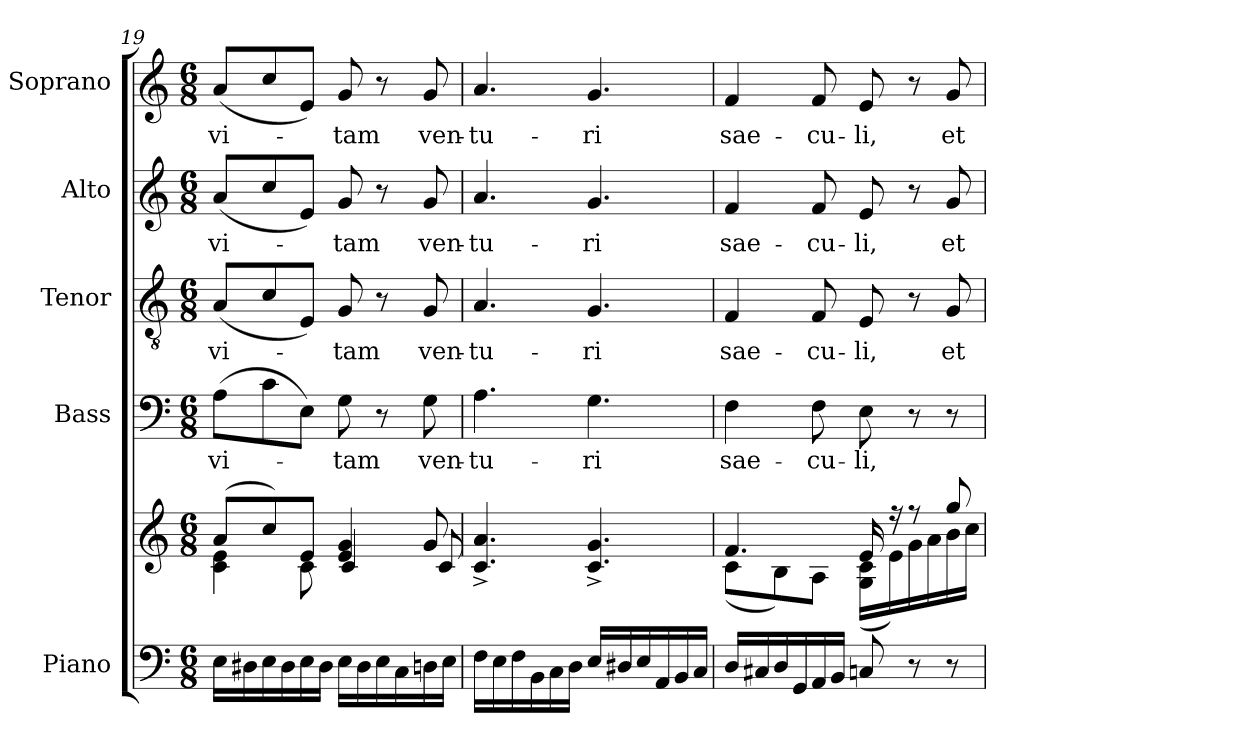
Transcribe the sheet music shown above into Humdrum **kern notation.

**kern	**kern	**kern	**text	**kern	**text	**kern	**text	**kern	**text
*part5	*part5	*part4	*part4	*part3	*part3	*part2	*part2	*part1	*part1
*staff6	*staff5	*staff4	*staff4	*staff3	*staff3	*staff2	*staff2	*staff1	*staff1
*I"Piano	*	*I"Bass	*	*I"Tenor	*	*I"Alto	*	*I"Soprano	*
*I'Pno.	*	*I'B.	*	*I'T.	*	*I'A.	*	*I'S.	*
*clefF4	*clefG2	*clefF4	*	*clefGv2	*	*clefG2	*	*clefG2	*
*k[]	*k[]	*k[]	*	*k[]	*	*k[]	*	*k[]	*
*M6/8	*M6/8	*M6/8	*	*M6/8	*	*M6/8	*	*M6/8	*
=19	=19	=19	=19	=19	=19	=19	=19	=19	=19
*	*^	*	*	*	*	*	*	*	*
!	!	!	!	!LO:LY:b	!	!LO:LY:b	!	!LO:LY:b	!	!LO:LY:b
16E\LL	(>8a/L	4c\ 4e\	(>8A\L	vi-	(<8A/L	vi-	(<8a/L	vi-	(<8a/L	vi-
16D#X\	.	.	.	.	.	.	.	.	.	.
16E\	8cc/)	.	8c\	.	8c/	.	8cc/	.	8cc/	.
16D#\	.	.	.	.	.	.	.	.	.	.
16E\	8e/J	8c\	8E\J)	.	8E/J)	.	8e/J)	.	8e/J)	.
16D#\JJ	.	.	.	.	.	.	.	.	.	.
!	!	!	!	!LO:LY:b	!	!LO:LY:b	!	!LO:LY:b	!	!LO:LY:b
16E\LL	4e/ 4g/	4c/	8G\	-tam	8G/	-tam	8g/	-tam	8g/	-tam
16D#\	.	.	.	.	.	.	.	.	.	.
16E\	.	.	8r	.	8r	.	8r	.	8r	.
16C\	.	.	.	.	.	.	.	.	.	.
!	!	!	!	!LO:LY:b	!	!LO:LY:b	!	!LO:LY:b	!	!LO:LY:b
16Dn\	8g/	8c/	8G\	ven-	8G/	ven-	8g/	ven-	8g/	ven-
16E\JJ	.	.	.	.	.	.	.	.	.	.
*	*v	*v	*	*	*	*	*	*	*	*
!!LO:LB:g=z
=20	=20	=20	=20	=20	=20	=20	=20	=20	=20
!	!	!	!LO:LY:b	!	!LO:LY:b	!	!LO:LY:b	!	!LO:LY:b
16F\LL	4.c/^ 4.a/^	4.A\	-tu-	4.A/	-tu-	4.a/	-tu-	4.a/	-tu-
16E\	.	.	.	.	.	.	.	.	.
16F\	.	.	.	.	.	.	.	.	.
16BB\	.	.	.	.	.	.	.	.	.
16C\	.	.	.	.	.	.	.	.	.
16D\JJ	.	.	.	.	.	.	.	.	.
!	!	!	!LO:LY:b	!	!LO:LY:b	!	!LO:LY:b	!	!LO:LY:b
16E/LL	4.c/^ 4.g/^	4.G\	-ri	4.G/	-ri	4.g/	-ri	4.g/	-ri
16D#X/	.	.	.	.	.	.	.	.	.
16E/	.	.	.	.	.	.	.	.	.
16AA/	.	.	.	.	.	.	.	.	.
16BB/	.	.	.	.	.	.	.	.	.
16C/JJ	.	.	.	.	.	.	.	.	.
=21	=21	=21	=21	=21	=21	=21	=21	=21	=21
*	*^	*	*	*	*	*	*	*	*
!	!	!	!	!LO:LY:b	!	!LO:LY:b	!	!LO:LY:b	!	!LO:LY:b
16D/LL	4.f/	(<8c\L	4F\	sae-	4F/	sae-	4f/	sae-	4f/	sae-
16C#X/	.	.	.	.	.	.	.	.	.	.
16D/	.	8B\)	.	.	.	.	.	.	.	.
16GG/	.	.	.	.	.	.	.	.	.	.
!	!	!	!	!LO:LY:b	!	!LO:LY:b	!	!LO:LY:b	!	!LO:LY:b
16AA/	.	8A\J	8F\	-cu-	8F/	-cu-	8f/	-cu-	8f/	-cu-
16BB/JJ	.	.	.	.	.	.	.	.	.	.
!	!	!	!	!LO:LY:b	!	!LO:LY:b	!	!LO:LY:b	!	!LO:LY:b
8Cn/	16e/	(<16G\ 16c\LL	8E\	-li,	8E/	-li,	8e/	-li,	8e/	-li,
.	16r	16e\)	.	.	.	.	.	.	.	.
8r	8r	16g\	8r	.	8r	.	8r	.	8r	.
.	.	16a\	.	.	.	.	.	.	.	.
!	!	!	!	!	!	!LO:LY:b	!	!LO:LY:b	!	!LO:LY:b
8r	8gg/	16b\	8r	.	8G/	et	8g/	et	8g/	et
.	.	16cc\JJ	.	.	.	.	.	.	.	.
*	*v	*v	*	*	*	*	*	*	*	*
=	=	=	=	=	=	=	=	=	=
*-	*-	*-	*-	*-	*-	*-	*-	*-	*-
